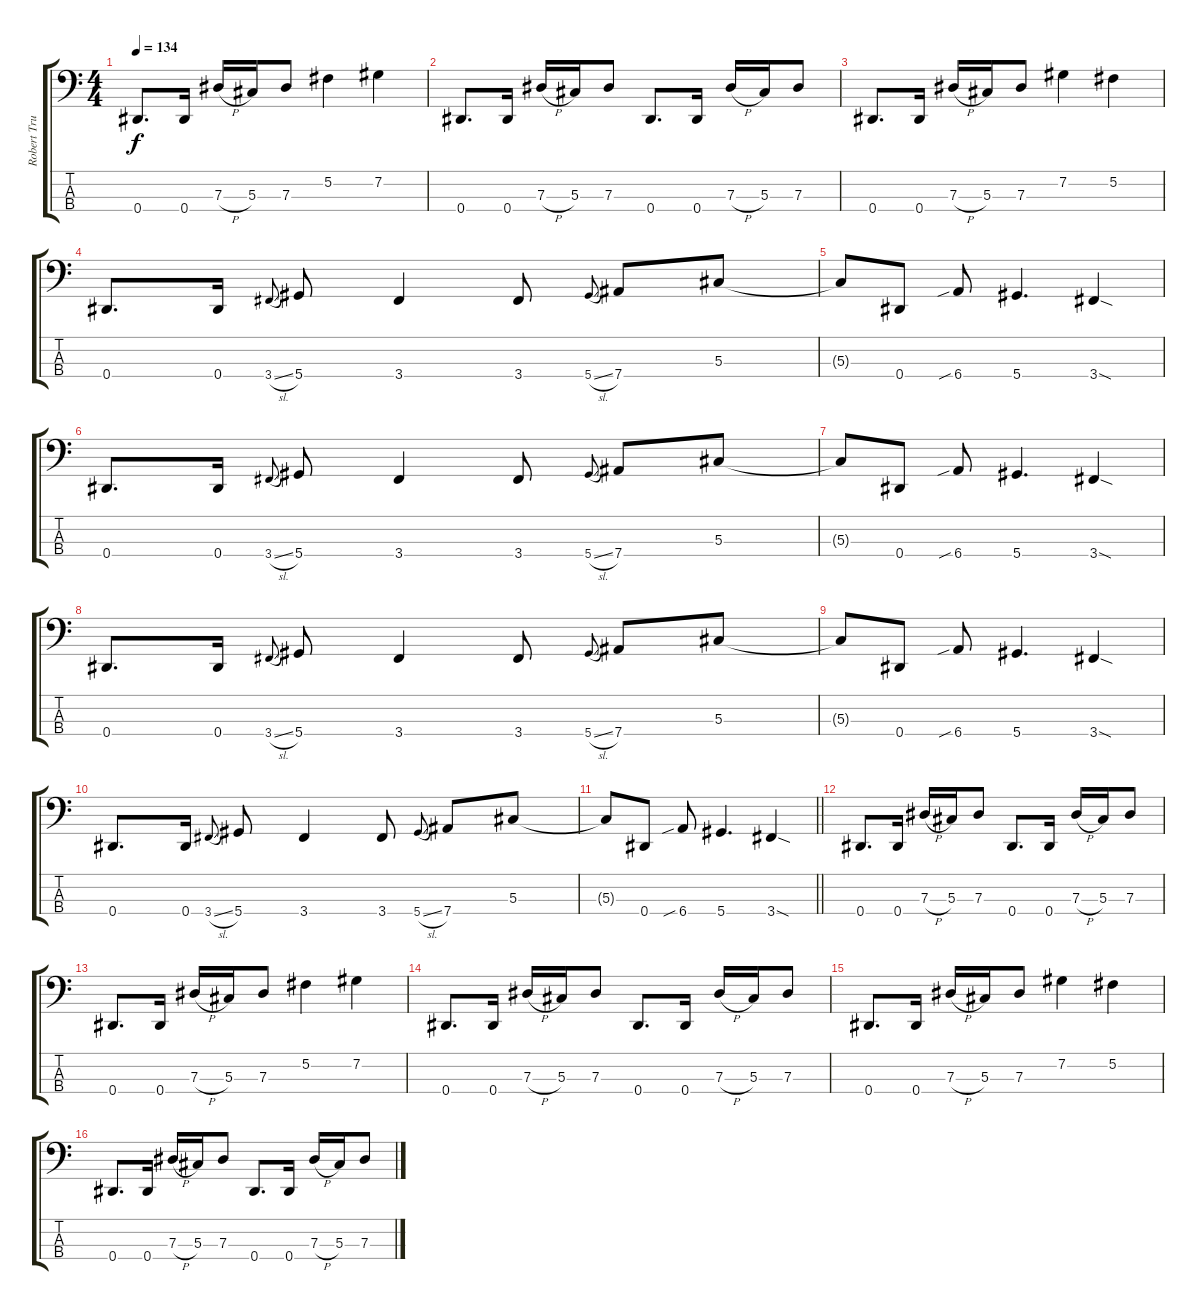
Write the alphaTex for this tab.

\track ("Robert Trujillo" "Robert Tru") {instrument electricbassfinger}
\staff {score tabs}
\tuning (Gb2 Db2 Ab1 Eb1) {hide}
\ts (4 4)
\tempo 134
\clef f4
\ks c
0.4.8{d dy f} 0.4.16 7.3{h}.16 5.3.16 7.3.8 5.2.4 7.2.4 |
0.4.8{d} 0.4.16 7.3{h}.16 5.3.16 7.3.8 0.4.8{d} 0.4.16 7.3{h}.16 5.3.16 7.3.8 |
0.4.8{d} 0.4.16 7.3{h}.16 5.3.16 7.3.8 7.2.4 5.2.4 |
0.4.8{d} 0.4.16 3.4{sl}.8{gr onbeat} 5.4.8 3.4.4 3.4.8 5.4{sl}.8{gr onbeat} 7.4.8 5.3.8 |
5.3{t}.8 0.4.8 6.4{sib}.8 5.4.4{d} 3.4{sod}.4 |
0.4.8{d} 0.4.16 3.4{sl}.8{gr onbeat} 5.4.8 3.4.4 3.4.8 5.4{sl}.8{gr onbeat} 7.4.8 5.3.8 |
5.3{t}.8 0.4.8 6.4{sib}.8 5.4.4{d} 3.4{sod}.4 |
0.4.8{d} 0.4.16 3.4{sl}.8{gr onbeat} 5.4.8 3.4.4 3.4.8 5.4{sl}.8{gr onbeat} 7.4.8 5.3.8 |
5.3{t}.8 0.4.8 6.4{sib}.8 5.4.4{d} 3.4{sod}.4 |
0.4.8{d} 0.4.16 3.4{sl}.8{gr onbeat} 5.4.8 3.4.4 3.4.8 5.4{sl}.8{gr onbeat} 7.4.8 5.3.8 |
\barLineRight lightlight
5.3{t}.8 0.4.8 6.4{sib}.8 5.4.4{d} 3.4{sod}.4 |
0.4.8{d} 0.4.16 7.3{h}.16 5.3.16 7.3.8 0.4.8{d} 0.4.16 7.3{h}.16 5.3.16 7.3.8 |
0.4.8{d} 0.4.16 7.3{h}.16 5.3.16 7.3.8 5.2.4 7.2.4 |
0.4.8{d} 0.4.16 7.3{h}.16 5.3.16 7.3.8 0.4.8{d} 0.4.16 7.3{h}.16 5.3.16 7.3.8 |
0.4.8{d} 0.4.16 7.3{h}.16 5.3.16 7.3.8 7.2.4 5.2.4 |
0.4.8{d} 0.4.16 7.3{h}.16 5.3.16 7.3.8 0.4.8{d} 0.4.16 7.3{h}.16 5.3.16 7.3.8
